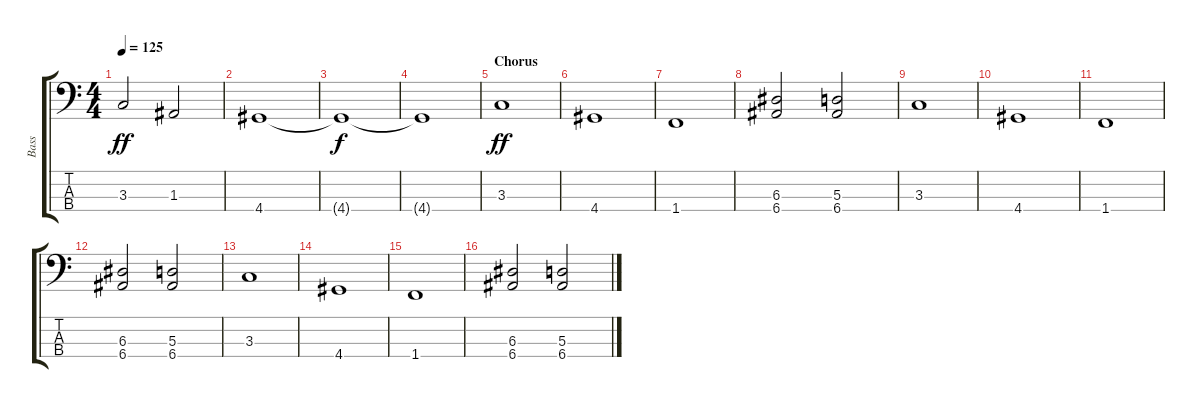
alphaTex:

\track ("Bass" "Bass") {instrument electricbassfinger}
\staff {score tabs}
\tuning (G2 D2 A1 E1) {hide}
\ts (4 4)
\tempo 125
\clef f4
\ks c
3.3.2{dy ff} 1.3.2 |
4.4.1 |
4.4{t}.1{dy f} |
4.4{t}.1 |
\section ("" "Chorus")
3.3.1{dy ff} |
4.4.1 |
1.4.1 |
(6.3 6.4).2 (5.3 6.4).2 |
3.3.1 |
4.4.1 |
1.4.1 |
(6.3 6.4).2 (5.3 6.4).2 |
3.3.1 |
4.4.1 |
1.4.1 |
(6.3 6.4).2 (5.3 6.4).2
